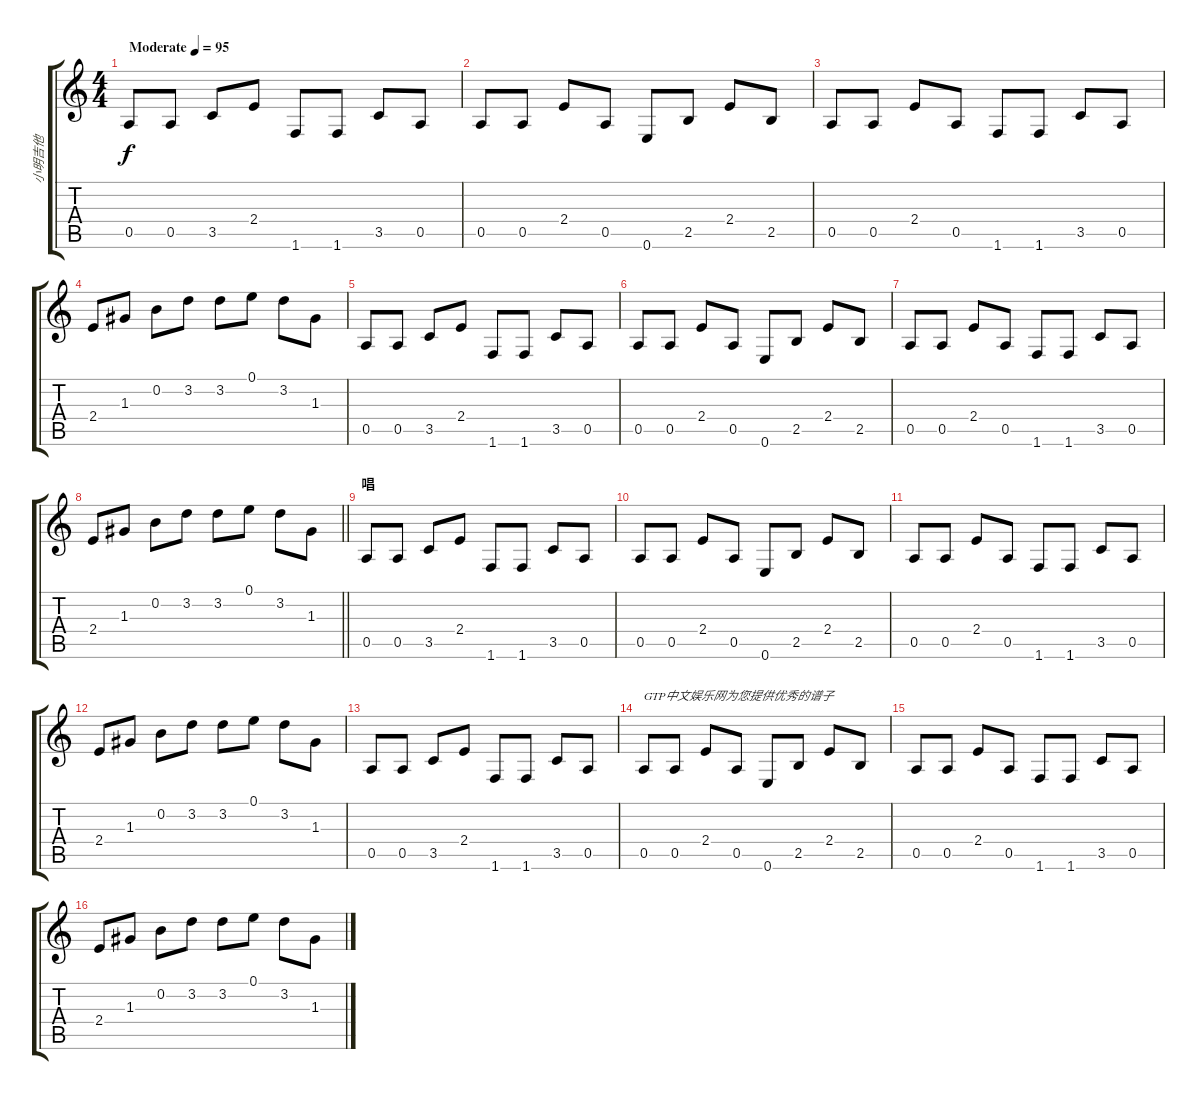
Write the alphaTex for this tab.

\track ("小明吉他" "小明吉他") {instrument acousticguitarsteel}
\staff {score tabs}
\tuning (E4 B3 G3 D3 A2 E2) {hide}
\ts (4 4)
\tempo (95 "Moderate")
\clef g2
\ks c
0.5.8{dy f instrument acousticguitarsteel} 0.5.8 3.5.8 2.4.8 1.6.8 1.6.8 3.5.8 0.5.8 |
0.5.8 0.5.8 2.4.8 0.5.8 0.6.8 2.5.8 2.4.8 2.5.8 |
0.5.8 0.5.8 2.4.8 0.5.8 1.6.8 1.6.8 3.5.8 0.5.8 |
2.4.8 1.3.8 0.2.8 3.2.8 3.2.8 0.1.8 3.2.8 1.3.8 |
0.5.8 0.5.8 3.5.8 2.4.8 1.6.8 1.6.8 3.5.8 0.5.8 |
0.5.8 0.5.8 2.4.8 0.5.8 0.6.8 2.5.8 2.4.8 2.5.8 |
0.5.8 0.5.8 2.4.8 0.5.8 1.6.8 1.6.8 3.5.8 0.5.8 |
\barLineRight lightlight
2.4.8 1.3.8 0.2.8 3.2.8 3.2.8 0.1.8 3.2.8 1.3.8 |
\section ("" "唱")
0.5.8 0.5.8 3.5.8 2.4.8 1.6.8 1.6.8 3.5.8 0.5.8 |
0.5.8 0.5.8 2.4.8 0.5.8 0.6.8 2.5.8 2.4.8 2.5.8 |
0.5.8 0.5.8 2.4.8 0.5.8 1.6.8 1.6.8 3.5.8 0.5.8 |
2.4.8 1.3.8 0.2.8 3.2.8 3.2.8 0.1.8 3.2.8 1.3.8 |
0.5.8 0.5.8 3.5.8 2.4.8 1.6.8 1.6.8 3.5.8 0.5.8 |
0.5.8{txt "GTP中文娱乐网为您提供优秀的谱子"} 0.5.8 2.4.8 0.5.8 0.6.8 2.5.8 2.4.8 2.5.8 |
0.5.8 0.5.8 2.4.8 0.5.8 1.6.8 1.6.8 3.5.8 0.5.8 |
2.4.8 1.3.8 0.2.8 3.2.8 3.2.8 0.1.8 3.2.8 1.3.8
